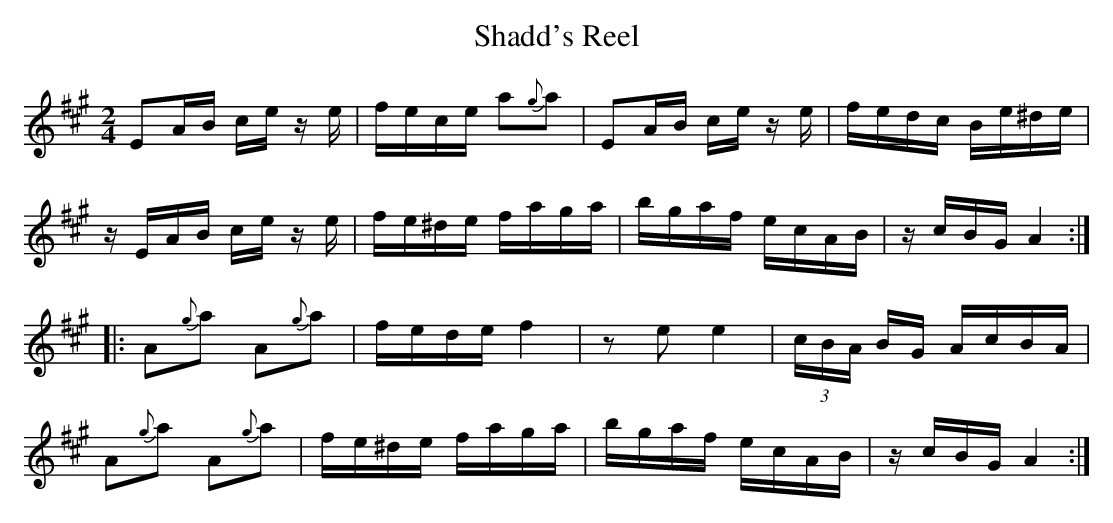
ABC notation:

X:1
T:Shadd's Reel
M:2/4
L:1/8
K:A
EA/B/ c/e/ z/e/|f/e/c/e/ a{g}a|EA/B/ c/e/ z/e/|f/e/d/c/ B/e/^d/e/|
z/E/A/B/ c/e/ z/e/|f/e/^d/e/ f/a/g/a/|b/g/a/f/ e/c/A/B/|z/c/B/G/ A2:|
|:A{g}a A{g}a|f/e/d/e/ f2|ze e2|(3c/B/A/ B/G/ A/c/B/A/|
A{g}a A{g}a|f/e/^d/e/ f/a/g/a/|b/g/a/f/ e/c/A/B/|z/c/B/G/ A2:|]
